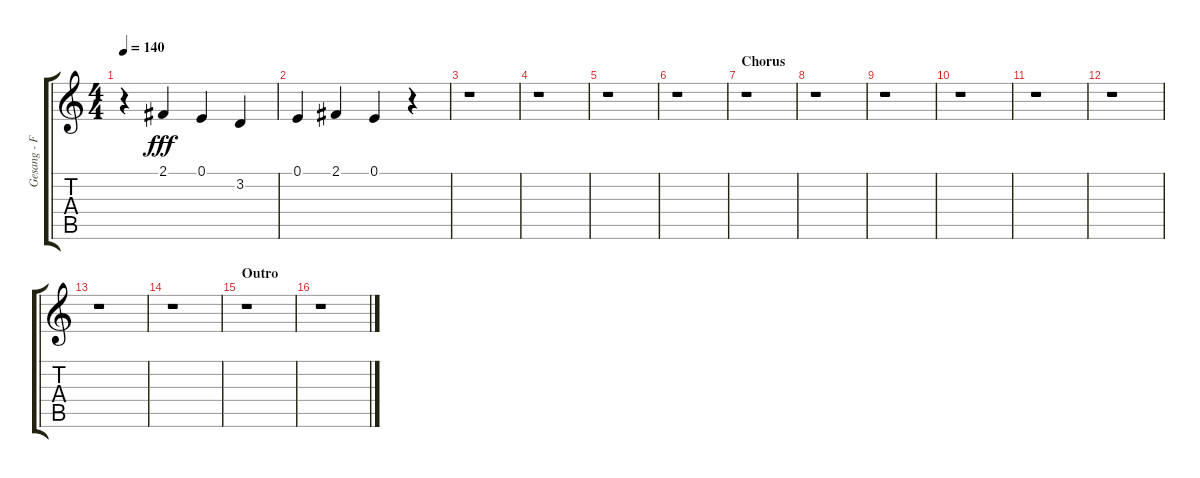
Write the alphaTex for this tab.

\track ("Gesang - Farin Urlaub" "Gesang - F") {instrument tenorsax}
\staff {score tabs}
\tuning (E4 B3 G3 D3 A2 E2) {hide}
\ts (4 4)
\tempo 140
\clef g2
\ks c
r.4{dy fff} 2.1.4 0.1.4 3.2.4 |
0.1.4 2.1.4 0.1.4 r.4 |
r.1 |
r.1 |
r.1 |
r.1 |
\section ("" "Chorus")
r.1 |
r.1 |
r.1 |
r.1 |
r.1 |
r.1 |
r.1 |
r.1 |
\section ("" "Outro")
r.1 |
r.1
